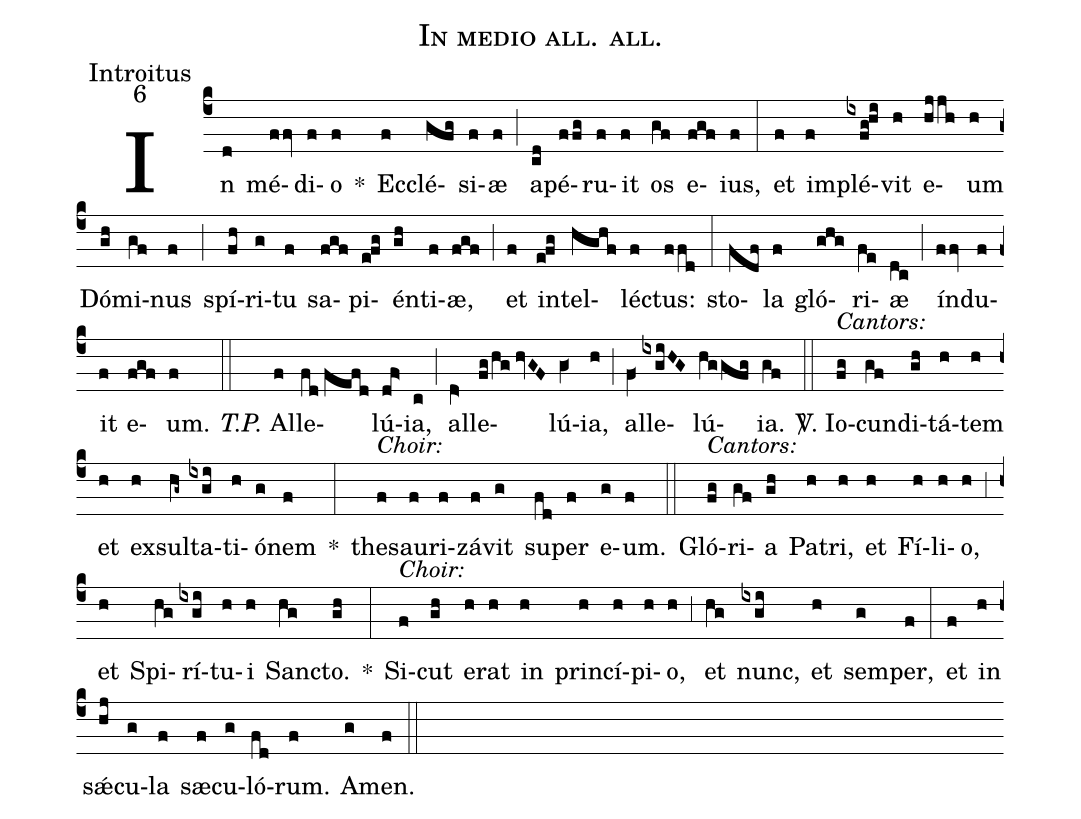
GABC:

name:In medio all. all.;
office-part:Introitus;
mode:6;
%%
(c4) In(d) mé(ffv)di(f)o(f) *()
Ec(f)clé(gfg)si(f)æ(f) (;)
a(cd)pé(ffg)ru(f)it(f) os(gf) e(fgf)ius,(f) (:)
et(f) im(f)plé(ixfg!hi)vit(h) e(hjjh)um(h) Dó(gh)mi(gf)nus(f) (;) spí(fh)ri(g)tu(f) sa(fgf)pi(e!fg)én(gh)ti(f)æ,(fgf) (;) et(f) in(e!fg)tel(hghf)lé(f)ctus:(ffd) (:)
sto(fdf)la(f) gló(ghg)ri(fe)æ(dc) (;) ín(ffv)du(f)it(f) e(fgf)um.(f) (::) <i>T.P.</i> Al(f)le(fd//fefd)lú(df>)ia,(c) (;) al(dV>)le(fg/hg//hvGF)lú(gV<)ia,(h) (;)  al(fV<)le(ixgiHG)lú(hggfg)ia.(gf) (::)

<sp>V/</sp>. Io<alt>Cantors:</alt>(fg)cun(gf)di(gh)tá(h)tem(h) et(h) ex(h)sul(hg~)ta(ixgi)ti(h)ó(g)nem(f) *(:)
the<alt>Choir:</alt>(f)sau(f)ri(f)zá(f)vit(g) su(fd)per(f) e(g)um.(f) (::)

Gló<alt>Cantors:</alt>(fg)ri(gf)a(gh) Pa(h)tri,(h) et(h) Fí(h)li(h)o,(h) (,3)
et(h) Spi(hg)rí(ixgi)tu(h)i(h) San(hg)cto.(gh) *(:)
Si<alt>Choir:</alt>(f)cut(gh) e(h)rat(h) in(h) prin(h)cí(h)pi(h)o,(h) (,3)
et(hg) nunc,(ixgi) et(h) sem(g)per,(f) (:)
et(f) in(h) sǽ(hj)cu(g)la(f)
sæ(f)cu(g)ló(fd)rum.(f) A(g)men.(f) (::)
